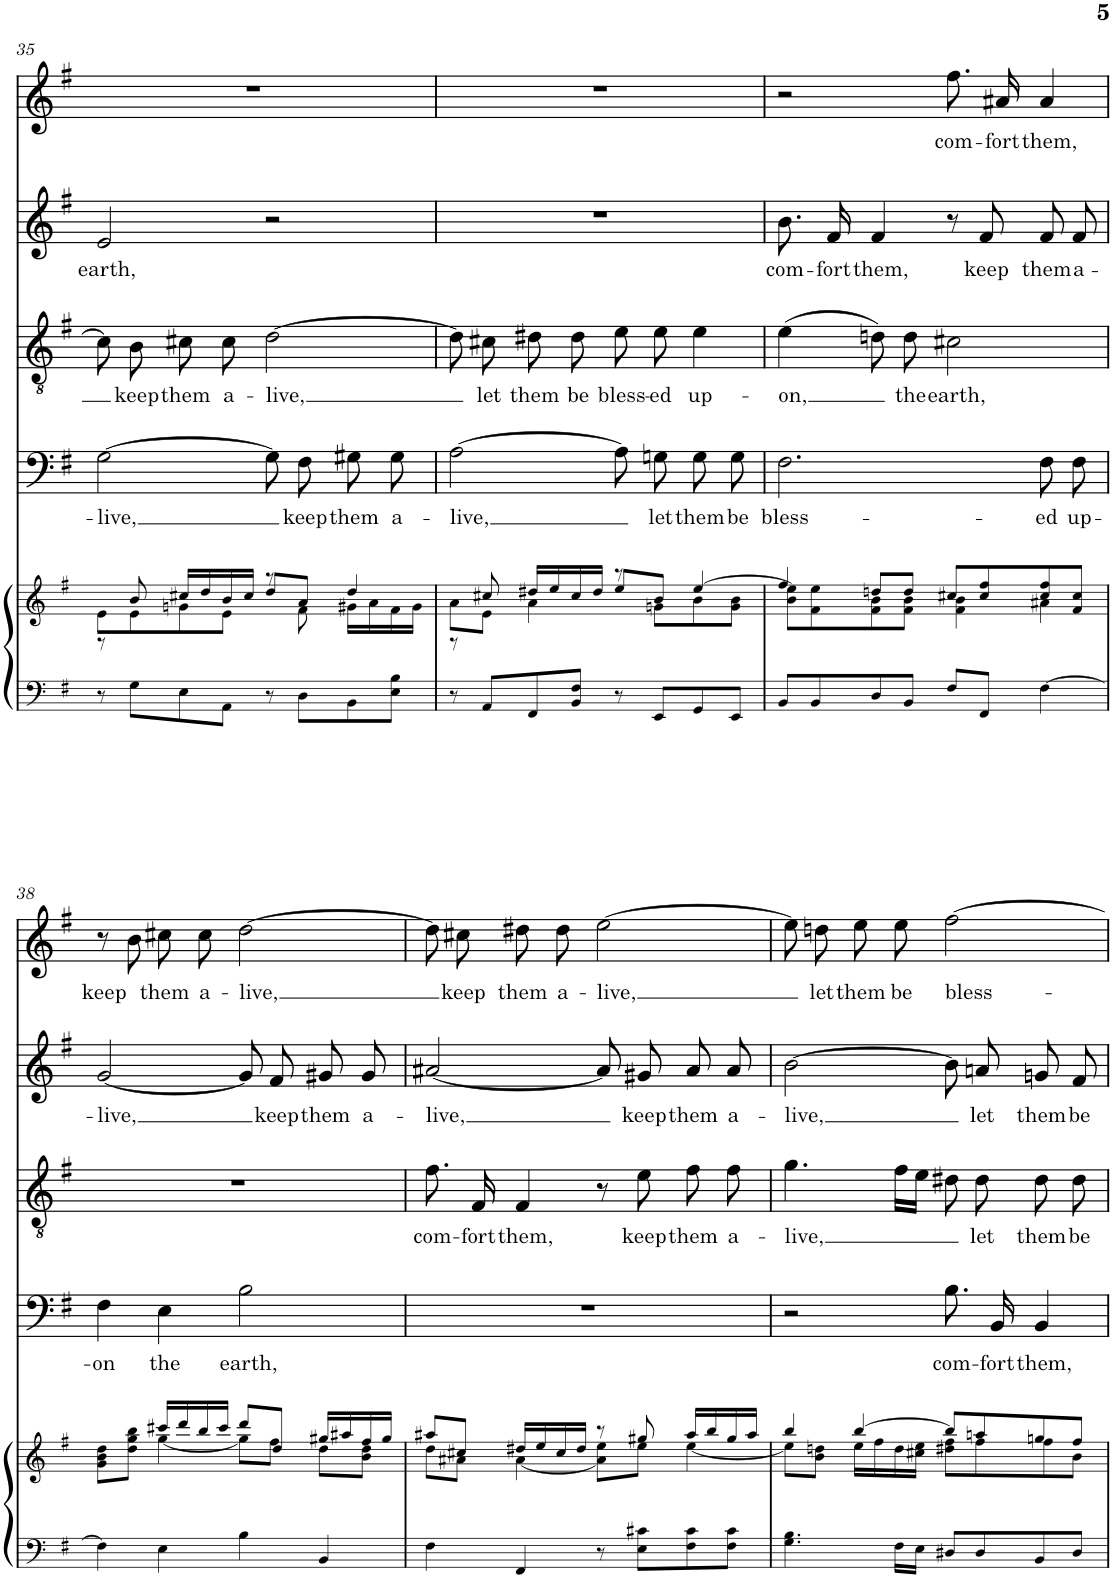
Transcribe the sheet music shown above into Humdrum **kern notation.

**kern	**kern	**kern	**text	**kern	**text	**kern	**text	**kern	**text
*part5	*part5	*part4	*part4	*part3	*part3	*part2	*part2	*part1	*part1
*staff6	*staff5	*staff4	*staff4	*staff3	*staff3	*staff2	*staff2	*staff1	*staff1
*I"Piano	*	*I"Basso	*	*I"Tenore	*	*I"Alto	*	*I"Canto	*
*I'Pno	*	*	*	*	*	*	*	*	*
!!LO:PB:g=z
*clefF4	*clefG2	*clefF4	*	*clefGv2	*	*clefG2	*	*clefG2	*
*k[f#]	*k[f#]	*k[f#]	*	*k[f#]	*	*k[f#]	*	*k[f#]	*
*G:	*G:	*G:	*	*G:	*	*G:	*	*G:	*
*M4/4	*M4/4	*M4/4	*	*M4/4	*	*M4/4	*	*M4/4	*
*met(c)	*met(c)	*met(c)	*	*met(c)	*	*met(c)	*	*met(c)	*
=35	=35	=35	=35	=35	=35	=35	=35	=35	=35
*	*^	*	*	*	*	*	*	*	*
!	!	!	!	!LO:LY:b	!	!	!	!LO:LY:b	!	!
8r	8e-\L	8r	[2G-\	-live,	8c-\]	.	2e-/	earth,	1r	.
!	!	!	!	!	!	!LO:LY:b	!	!	!	!
8G-\L	8e-\	8b-/	.	.	8B-\	keep	.	.	.	.
!	!	!	!	!	!	!LO:LY:b	!	!	!	!
8E-\	8g-X\	16ccn/LL	.	.	8cn\	them	.	.	.	.
.	.	16dd-/	.	.	.	.	.	.	.	.
!	!	!	!	!	!	!LO:LY:b	!	!	!	!
8AA-\J	8e-\J	16b-/	.	.	8c\	a-	.	.	.	.
.	.	16cc/JJ	.	.	.	.	.	.	.	.
!	!	!	!	!	!	!LO:LY:b	!	!	!	!
8r	8r	8dd-/L	8G-\L]	.	[2d-\	-live,	2r	.	.	.
!	!	!	!	!LO:LY:b	!	!	!	!	!	!
8D-\L	8f\	8a-/J	8F\J	keep	.	.	.	.	.	.
!	!	!	!	!LO:LY:b	!	!	!	!	!	!
8BB-\	16gn\LL	4dd-/	8Gn\L	them	.	.	.	.	.	.
.	16a-\	.	.	.	.	.	.	.	.	.
!	!	!	!	!LO:LY:b	!	!	!	!	!	!
8E-\ 8B-\J	16f\	.	8G\J	a-	.	.	.	.	.	.
.	16g\JJ	.	.	.	.	.	.	.	.	.
=36	=36	=36	=36	=36	=36	=36	=36	=36	=36	=36
!	!	!	!	!LO:LY:b	!	!	!	!	!	!
8r	8a-\L	8r	[2A-\	-live,	8d-\]	.	1r	.	1r	.
!	!	!	!	!	!	!LO:LY:b	!	!	!	!
8AA-/L	8e-\J	8ccn/	.	.	8cn\	let	.	.	.	.
!	!	!	!	!	!	!LO:LY:b	!	!	!	!
8FF/	4a-\	16ddn/LL	.	.	8dn\	them	.	.	.	.
.	.	16ee-/	.	.	.	.	.	.	.	.
!	!	!	!	!	!	!LO:LY:b	!	!	!	!
8BB-/ 8F/J	.	16cc/	.	.	8d\	be	.	.	.	.
.	.	16dd/JJ	.	.	.	.	.	.	.	.
!	!	!	!	!	!	!LO:LY:b	!	!	!	!
8r	8r	8ee-/L	8A-\L]	.	8e-\	bless-	.	.	.	.
!	!	!	!	!LO:LY:b	!	!LO:LY:b	!	!	!	!
8EE-/L	8g-X\L	8b-/J	8G-X\J	let	8e-\	-ed	.	.	.	.
!	!	!	!	!LO:LY:b	!	!LO:LY:b	!	!	!	!
8GG-/	8b-\	[4ee-/	8G-\L	them	4e-\	up-	.	.	.	.
!	!	!	!	!LO:LY:b	!	!	!	!	!	!
8EE-/J	8g-\ 8b-\J	.	8G-\J	be	.	.	.	.	.	.
=37	=37	=37	=37	=37	=37	=37	=37	=37	=37	=37
!	!	!	!	!LO:LY:b	!	!LO:LY:b	!	!LO:LY:b	!	!
8BB-/L	4ff/	8b-\ 8ee-\]L	2.F\	bless-	(>4e-\	-on,	8.b-/L	com-	2r	.
8BB-/	.	8f\ 8ee-\	.	.	.	.	.	.	.	.
!	!	!	!	!	!	!	!	!LO:LY:b	!	!
.	.	.	.	.	.	.	16f/Jk	-fort	.	.
!	!	!	!	!	!	!	!	!LO:LY:b	!	!
8D-/	8dd-X/L	8f\ 8b-\	.	.	8d-X\)	.	4f/	them,	.	.
!	!	!	!	!	!	!LO:LY:b	!	!	!	!
8BB-/J	8dd-/J	8f\ 8b-\J	.	.	8d-\	the	.	.	.	.
!	!	!	!	!	!	!LO:LY:b	!	!	!	!LO:LY:b
8F/L	8ccn/L	4f\ 4b-\	.	.	2cn\	earth,	8r	.	8.ff\L	com-
!	!	!	!	!	!	!	!	!LO:LY:b	!	!
8FF/J	8cc/ 8ff/	.	.	.	.	.	8f/	keep	.	.
!	!	!	!	!	!	!	!	!	!	!LO:LY:b
.	.	.	.	.	.	.	.	.	16an\Jk	-fort
!	!	!	!	!LO:LY:b	!	!	!	!LO:LY:b	!	!LO:LY:b
[4F\	8cc/ 8ff/	4an\	8F\L	-ed	.	.	8f/L	them	4a/	them,
!	!	!	!	!LO:LY:b	!	!	!	!LO:LY:b	!	!
.	8f/ 8cc/J	.	8F\J	up-	.	.	8f/J	a-	.	.
!!LO:LB:g=z
=38	=38	=38	=38	=38	=38	=38	=38	=38	=38	=38
!	!	!	!	!LO:LY:b	!	!	!	!LO:LY:b	!	!LO:LY:b
4F\]	8g-\ 8b-\ 8dd-\L	4ryy	4F\	-on	1r	.	[2g-/	-live,	8r	keep
.	8dd-\ 8gg-\ 8bb-\J	.	.	.	.	.	.	.	8b-\	.
!	!	!	!	!LO:LY:b	!	!	!	!	!	!LO:LY:b
4E-\	[4gg-\	16cccn/LL	4E-\	the	.	.	.	.	8ccn\L	them
.	.	16ddd-/	.	.	.	.	.	.	.	.
!	!	!	!	!	!	!	!	!	!	!LO:LY:b
.	.	16bb-/	.	.	.	.	.	.	8cc\J	a-
.	.	16ccc/JJ	.	.	.	.	.	.	.	.
!	!	!	!	!LO:LY:b	!	!	!	!	!	!LO:LY:b
4B-\	8gg-\L]	8ddd-/L	2B-\	earth,	.	.	8g-/L]	.	[2dd-\	-live,
!	!	!	!	!	!	!	!	!LO:LY:b	!	!
.	8ff\J	8dd-/J	.	.	.	.	8f/J	keep	.	.
!	!	!	!	!	!	!	!	!LO:LY:b	!	!
4BB-/	8dd-\L	16ggn/LL	.	.	.	.	8gn/L	them	.	.
.	.	16aan/	.	.	.	.	.	.	.	.
!	!	!	!	!	!	!	!	!LO:LY:b	!	!
.	8b-\ 8dd-\J	16ff/	.	.	.	.	8g/J	a-	.	.
.	.	16gg/JJ	.	.	.	.	.	.	.	.
=39	=39	=39	=39	=39	=39	=39	=39	=39	=39	=39
!	!	!	!	!	!	!LO:LY:b	!	!LO:LY:b	!	!
4F\	8aan/L	8dd-\L	1r	.	8.f\	com-	[2an/	-live,	8dd-\L]	.
!	!	!	!	!	!	!	!	!	!	!LO:LY:b
.	8ccn/J	8an\J	.	.	.	.	.	.	8ccn\J	keep
!	!	!	!	!	!	!LO:LY:b	!	!	!	!
.	.	.	.	.	16F/	-fort	.	.	.	.
!	!	!	!	!	!	!LO:LY:b	!	!	!	!LO:LY:b
4FF/	16ddn/LL	[4a\	.	.	4F/	them,	.	.	8ddn\L	them
.	16ee-/	.	.	.	.	.	.	.	.	.
!	!	!	!	!	!	!	!	!	!	!LO:LY:b
.	16cc/	.	.	.	.	.	.	.	8dd\J	a-
.	16dd/JJ	.	.	.	.	.	.	.	.	.
!	!	!	!	!	!	!	!	!	!	!LO:LY:b
8r	8r	8a\] 8ee-\L	.	.	8r	.	8a/L]	.	[2ee-\	-live,
!	!	!	!	!	!	!LO:LY:b	!	!LO:LY:b	!	!
8E-\ 8cn\L	8ggn/	8ee-\J	.	.	8e-\	keep	8gn/J	keep	.	.
!	!	!	!	!	!	!LO:LY:b	!	!LO:LY:b	!	!
8F\ 8c\	16aa/LL	[4ee-\	.	.	8f\	them	8a/L	them	.	.
.	16bb-/	.	.	.	.	.	.	.	.	.
!	!	!	!	!	!	!LO:LY:b	!	!LO:LY:b	!	!
8F\ 8c\J	16gg/	.	.	.	8f\	a-	8a/J	a-	.	.
.	16aa/JJ	.	.	.	.	.	.	.	.	.
=40	=40	=40	=40	=40	=40	=40	=40	=40	=40	=40
!	!	!	!	!	!	!LO:LY:b	!	!LO:LY:b	!	!
4.G-\ 4.B-\	4bb-/	8ee-\L]	2r	.	4.g-\	-live,	[2b-\	-live,	8ee-\L]	.
!	!	!	!	!	!	!	!	!	!	!LO:LY:b
.	.	8b-\ 8dd-X\J	.	.	.	.	.	.	8dd-X\J	let
!	!	!	!	!	!	!	!	!	!	!LO:LY:b
.	[4bb-/	16ee-\LL	.	.	.	.	.	.	8ee-\L	them
.	.	16ff\	.	.	.	.	.	.	.	.
!	!	!	!	!	!	!	!	!	!	!LO:LY:b
16F\LL	.	16dd-\	.	.	16f\LL	.	.	.	8ee-\J	be
16E-\JJ	.	16ccn\ 16ee-\JJ	.	.	16e-\JJ	.	.	.	.	.
!	!	!	!	!LO:LY:b	!	!	!	!	!	!LO:LY:b
8Dn/L	8bb-/L]	8ddn\ 8ff\L	8.B-\L	com-	8dn\	.	8b-/L]	.	[2ff\	bless-
!	!	!	!	!	!	!LO:LY:b	!	!LO:LY:b	!	!
8D/	8aa-X/	8ff\	.	.	8d\	let	8a-X/J	let	.	.
!	!	!	!	!LO:LY:b	!	!	!	!	!	!
.	.	.	16BB-\Jk	-fort	.	.	.	.	.	.
!	!	!	!	!LO:LY:b	!	!LO:LY:b	!	!LO:LY:b	!	!
8BB-/	8gg-X/	8ff\	4BB-/	them,	8d\	them	8g-X/L	them	.	.
!	!	!	!	!	!	!LO:LY:b	!	!LO:LY:b	!	!
8D/J	8ff/J	8b-\J	.	.	8d\	be	8f/J	be	.	.
*	*v	*v	*	*	*	*	*	*	*	*
=	=	=	=	=	=	=	=	=	=
*-	*-	*-	*-	*-	*-	*-	*-	*-	*-
